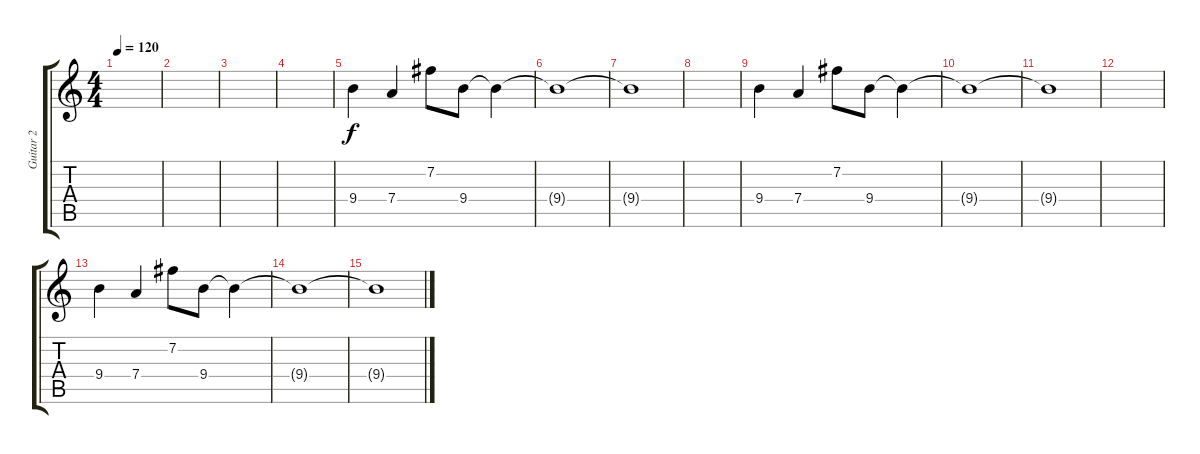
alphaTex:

\track ("Guitar 2" "Guitar 2") {instrument overdrivenguitar}
\staff {score tabs}
\tuning (E4 B3 G3 D3 A2 E2) {hide}
\ts (4 4)
\tempo 120
\clef g2
\ks c
|
|
|
|
9.4.4 7.4.4 7.2.8 9.4.8 9.4{t}.4 |
9.4{t}.1 |
9.4{t}.1 |
|
9.4.4 7.4.4 7.2.8 9.4.8 9.4{t}.4 |
9.4{t}.1 |
9.4{t}.1 |
|
9.4.4 7.4.4 7.2.8 9.4.8 9.4{t}.4 |
9.4{t}.1 |
9.4{t}.1
